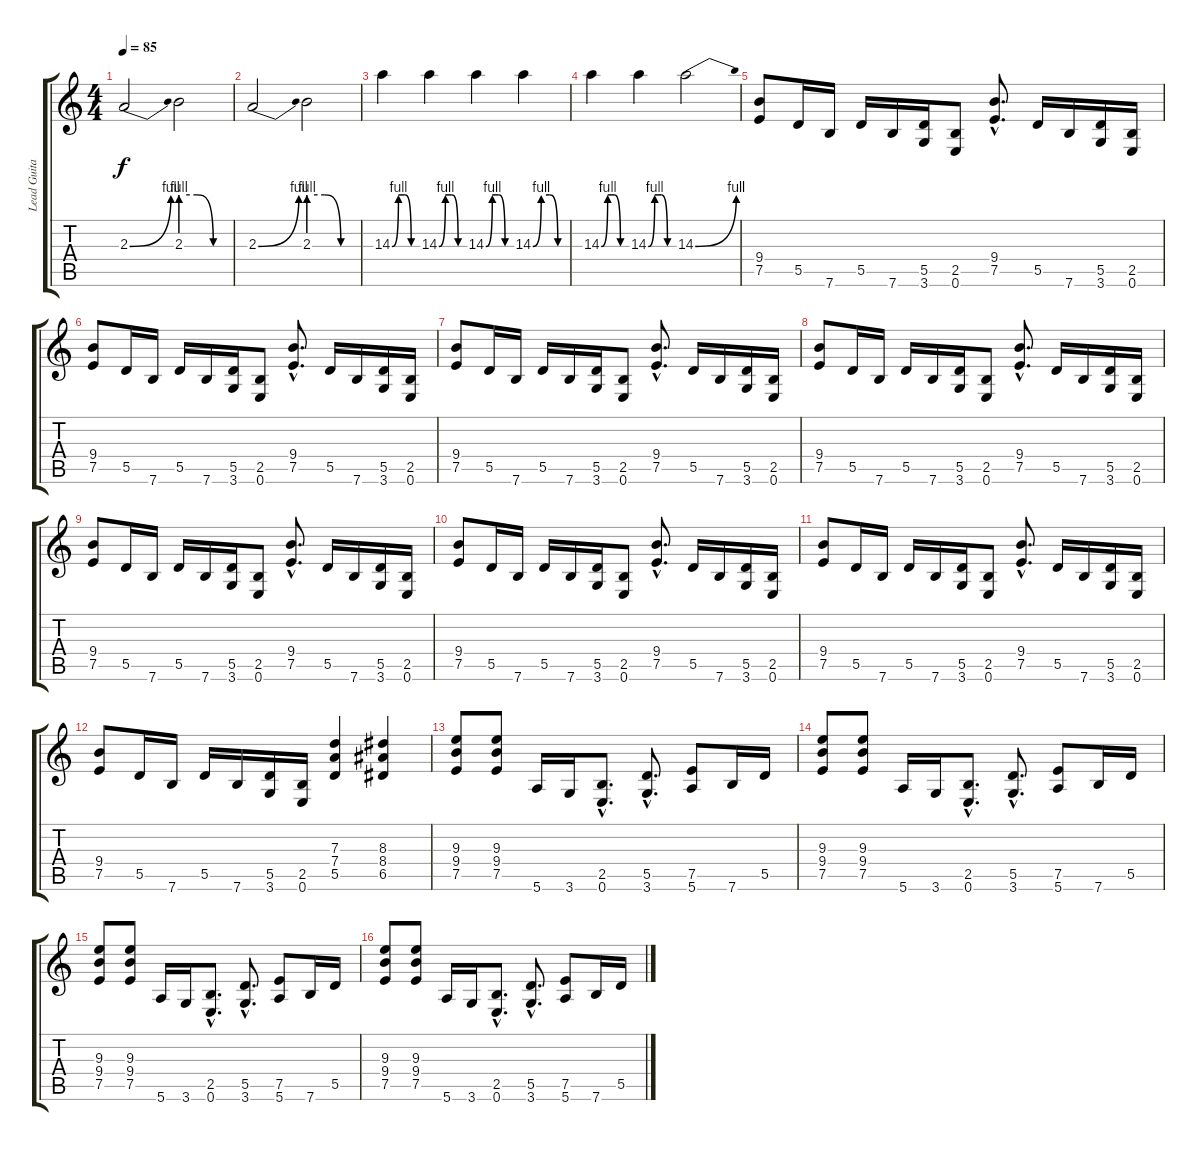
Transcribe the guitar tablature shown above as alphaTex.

\track ("Lead Guitar" "Lead Guita") {instrument overdrivenguitar}
\staff {score tabs}
\tuning (E4 B3 G3 D3 A2 E2) {hide}
\ts (4 4)
\tempo 85
\clef g2
\ks c
2.3{be (bend 0 0 60 4)}.2{dy f volume 16} 2.3{be (custom 0 4 20 4 40 0 60 0)}.2 |
2.3{be (bend 0 0 60 4)}.2 2.3{be (custom 0 4 20 4 40 0 60 0)}.2 |
14.3{be (custom 0 0 15 4 30 4 45 0 60 0)}.4 14.3{be (custom 0 0 15 4 30 4 45 0 60 0)}.4 14.3{be (custom 0 0 15 4 30 4 45 0 60 0)}.4 14.3{be (custom 0 0 15 4 30 4 45 0 60 0)}.4 |
14.3{be (custom 0 0 15 4 30 4 45 0 60 0)}.4 14.3{be (custom 0 0 15 4 30 4 45 0 60 0)}.4 14.3{be (bend 0 0 60 4)}.2 |
(9.4 7.5).8{volume 14} 5.5.16 7.6.16 5.5.16 7.6.16 (5.5 3.6).16 (2.5 0.6).8 (9.4{hac} 7.5{hac}).8{d} 5.5.16 7.6.16 (5.5 3.6).16 (2.5 0.6).16 |
(9.4 7.5).8 5.5.16 7.6.16 5.5.16 7.6.16 (5.5 3.6).16 (2.5 0.6).8 (9.4{hac} 7.5{hac}).8{d} 5.5.16 7.6.16 (5.5 3.6).16 (2.5 0.6).16 |
(9.4 7.5).8 5.5.16 7.6.16 5.5.16 7.6.16 (5.5 3.6).16 (2.5 0.6).8 (9.4{hac} 7.5{hac}).8{d} 5.5.16 7.6.16 (5.5 3.6).16 (2.5 0.6).16 |
(9.4 7.5).8 5.5.16 7.6.16 5.5.16 7.6.16 (5.5 3.6).16 (2.5 0.6).8 (9.4{hac} 7.5{hac}).8{d} 5.5.16 7.6.16 (5.5 3.6).16 (2.5 0.6).16 |
(9.4 7.5).8 5.5.16 7.6.16 5.5.16 7.6.16 (5.5 3.6).16 (2.5 0.6).8 (9.4{hac} 7.5{hac}).8{d} 5.5.16 7.6.16 (5.5 3.6).16 (2.5 0.6).16 |
(9.4 7.5).8 5.5.16 7.6.16 5.5.16 7.6.16 (5.5 3.6).16 (2.5 0.6).8 (9.4{hac} 7.5{hac}).8{d} 5.5.16 7.6.16 (5.5 3.6).16 (2.5 0.6).16 |
(9.4 7.5).8 5.5.16 7.6.16 5.5.16 7.6.16 (5.5 3.6).16 (2.5 0.6).8 (9.4{hac} 7.5{hac}).8{d} 5.5.16 7.6.16 (5.5 3.6).16 (2.5 0.6).16 |
(9.4 7.5).8 5.5.16 7.6.16 5.5.16 7.6.16 (5.5 3.6).16 (2.5 0.6).16 (7.3 7.4 5.5).4 (8.3 8.4 6.5).4 |
(9.3 9.4 7.5).8 (9.3 9.4 7.5).8 5.6.16 3.6.16 (2.5{hac} 0.6{hac}).8{d} (5.5{hac} 3.6{hac}).8{d} (7.5 5.6).8 7.6.16 5.5.16 |
(9.3 9.4 7.5).8 (9.3 9.4 7.5).8 5.6.16 3.6.16 (2.5{hac} 0.6{hac}).8{d} (5.5{hac} 3.6{hac}).8{d} (7.5 5.6).8 7.6.16 5.5.16 |
(9.3 9.4 7.5).8 (9.3 9.4 7.5).8 5.6.16 3.6.16 (2.5{hac} 0.6{hac}).8{d} (5.5{hac} 3.6{hac}).8{d} (7.5 5.6).8 7.6.16 5.5.16 |
(9.3 9.4 7.5).8 (9.3 9.4 7.5).8 5.6.16 3.6.16 (2.5{hac} 0.6{hac}).8{d} (5.5{hac} 3.6{hac}).8{d} (7.5 5.6).8 7.6.16 5.5.16
